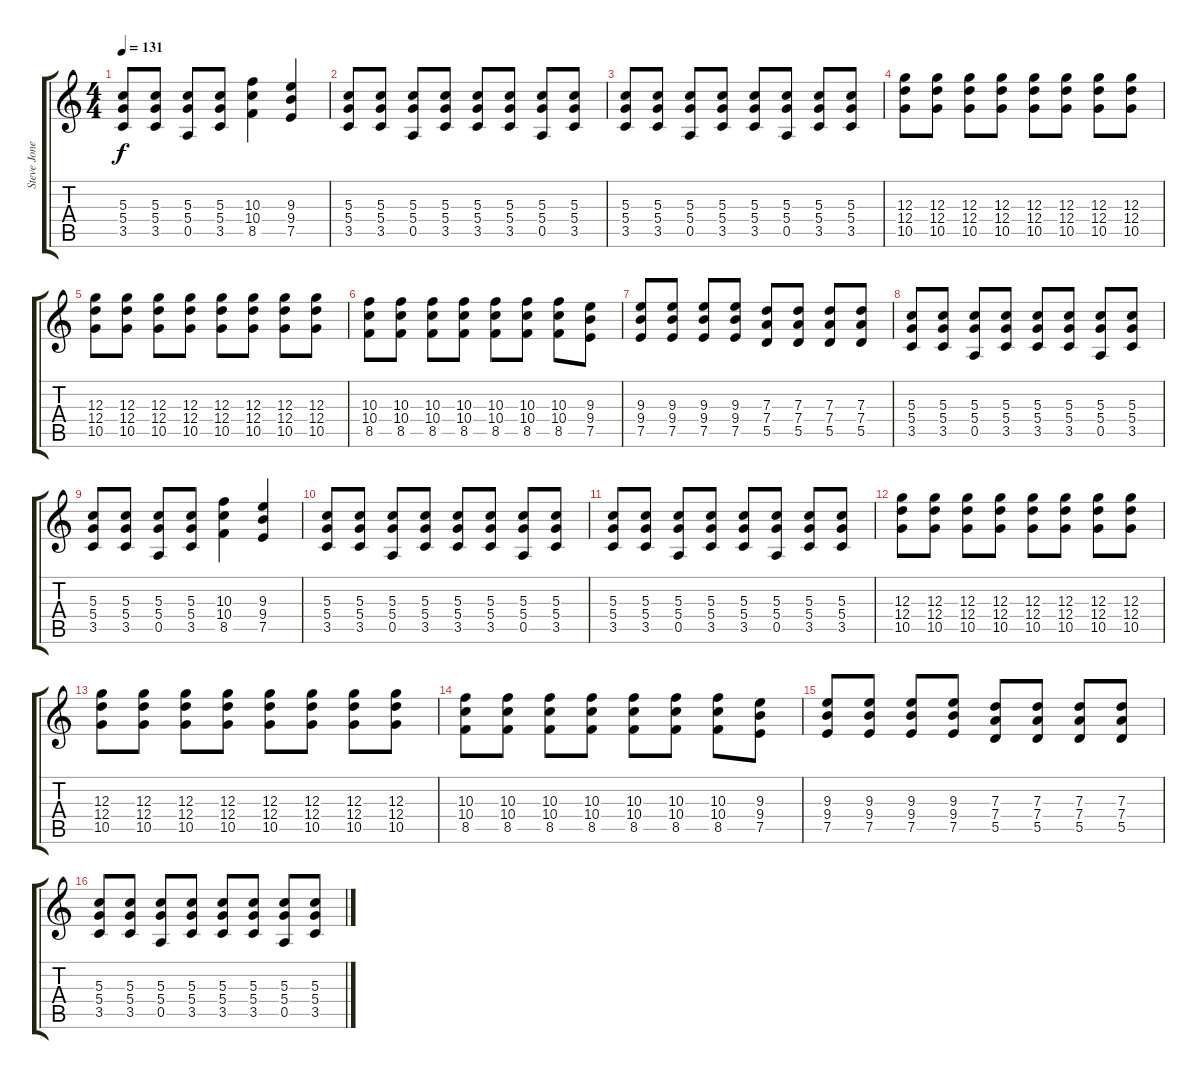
\track ("Steve Jones" "Steve Jone") {instrument distortionguitar}
\staff {score tabs}
\tuning (E4 B3 G3 D3 A2 E2) {hide}
\ts (4 4)
\tempo 131
\clef g2
\ks c
(5.3 5.4 3.5).8{dy f} (5.3 5.4 3.5).8 (5.3 5.4 0.5).8 (5.3 5.4 3.5).8 (10.3 10.4 8.5).4 (9.3 9.4 7.5).4 |
(5.3 5.4 3.5).8 (5.3 5.4 3.5).8 (5.3 5.4 0.5).8 (5.3 5.4 3.5).8 (5.3 5.4 3.5).8 (5.3 5.4 3.5).8 (5.3 5.4 0.5).8 (5.3 5.4 3.5).8 |
(5.3 5.4 3.5).8 (5.3 5.4 3.5).8 (5.3 5.4 0.5).8 (5.3 5.4 3.5).8 (5.3 5.4 3.5).8 (5.3 5.4 0.5).8 (5.3 5.4 3.5).8 (5.3 5.4 3.5).8 |
(12.3 12.4 10.5).8 (12.3 12.4 10.5).8 (12.3 12.4 10.5).8 (12.3 12.4 10.5).8 (12.3 12.4 10.5).8 (12.3 12.4 10.5).8 (12.3 12.4 10.5).8 (12.3 12.4 10.5).8 |
(12.3 12.4 10.5).8 (12.3 12.4 10.5).8 (12.3 12.4 10.5).8 (12.3 12.4 10.5).8 (12.3 12.4 10.5).8 (12.3 12.4 10.5).8 (12.3 12.4 10.5).8 (12.3 12.4 10.5).8 |
(10.3 10.4 8.5).8 (10.3 10.4 8.5).8 (10.3 10.4 8.5).8 (10.3 10.4 8.5).8 (10.3 10.4 8.5).8 (10.3 10.4 8.5).8 (10.3 10.4 8.5).8 (9.3 9.4 7.5).8 |
(9.3 9.4 7.5).8 (9.3 9.4 7.5).8 (9.3 9.4 7.5).8 (9.3 9.4 7.5).8 (7.3 7.4 5.5).8 (7.3 7.4 5.5).8 (7.3 7.4 5.5).8 (7.3 7.4 5.5).8 |
(5.3 5.4 3.5).8 (5.3 5.4 3.5).8 (5.3 5.4 0.5).8 (5.3 5.4 3.5).8 (5.3 5.4 3.5).8 (5.3 5.4 3.5).8 (5.3 5.4 0.5).8 (5.3 5.4 3.5).8 |
(5.3 5.4 3.5).8 (5.3 5.4 3.5).8 (5.3 5.4 0.5).8 (5.3 5.4 3.5).8 (10.3 10.4 8.5).4 (9.3 9.4 7.5).4 |
(5.3 5.4 3.5).8 (5.3 5.4 3.5).8 (5.3 5.4 0.5).8 (5.3 5.4 3.5).8 (5.3 5.4 3.5).8 (5.3 5.4 3.5).8 (5.3 5.4 0.5).8 (5.3 5.4 3.5).8 |
(5.3 5.4 3.5).8 (5.3 5.4 3.5).8 (5.3 5.4 0.5).8 (5.3 5.4 3.5).8 (5.3 5.4 3.5).8 (5.3 5.4 0.5).8 (5.3 5.4 3.5).8 (5.3 5.4 3.5).8 |
(12.3 12.4 10.5).8 (12.3 12.4 10.5).8 (12.3 12.4 10.5).8 (12.3 12.4 10.5).8 (12.3 12.4 10.5).8 (12.3 12.4 10.5).8 (12.3 12.4 10.5).8 (12.3 12.4 10.5).8 |
(12.3 12.4 10.5).8 (12.3 12.4 10.5).8 (12.3 12.4 10.5).8 (12.3 12.4 10.5).8 (12.3 12.4 10.5).8 (12.3 12.4 10.5).8 (12.3 12.4 10.5).8 (12.3 12.4 10.5).8 |
(10.3 10.4 8.5).8 (10.3 10.4 8.5).8 (10.3 10.4 8.5).8 (10.3 10.4 8.5).8 (10.3 10.4 8.5).8 (10.3 10.4 8.5).8 (10.3 10.4 8.5).8 (9.3 9.4 7.5).8 |
(9.3 9.4 7.5).8 (9.3 9.4 7.5).8 (9.3 9.4 7.5).8 (9.3 9.4 7.5).8 (7.3 7.4 5.5).8 (7.3 7.4 5.5).8 (7.3 7.4 5.5).8 (7.3 7.4 5.5).8 |
(5.3 5.4 3.5).8 (5.3 5.4 3.5).8 (5.3 5.4 0.5).8 (5.3 5.4 3.5).8 (5.3 5.4 3.5).8 (5.3 5.4 3.5).8 (5.3 5.4 0.5).8 (5.3 5.4 3.5).8
